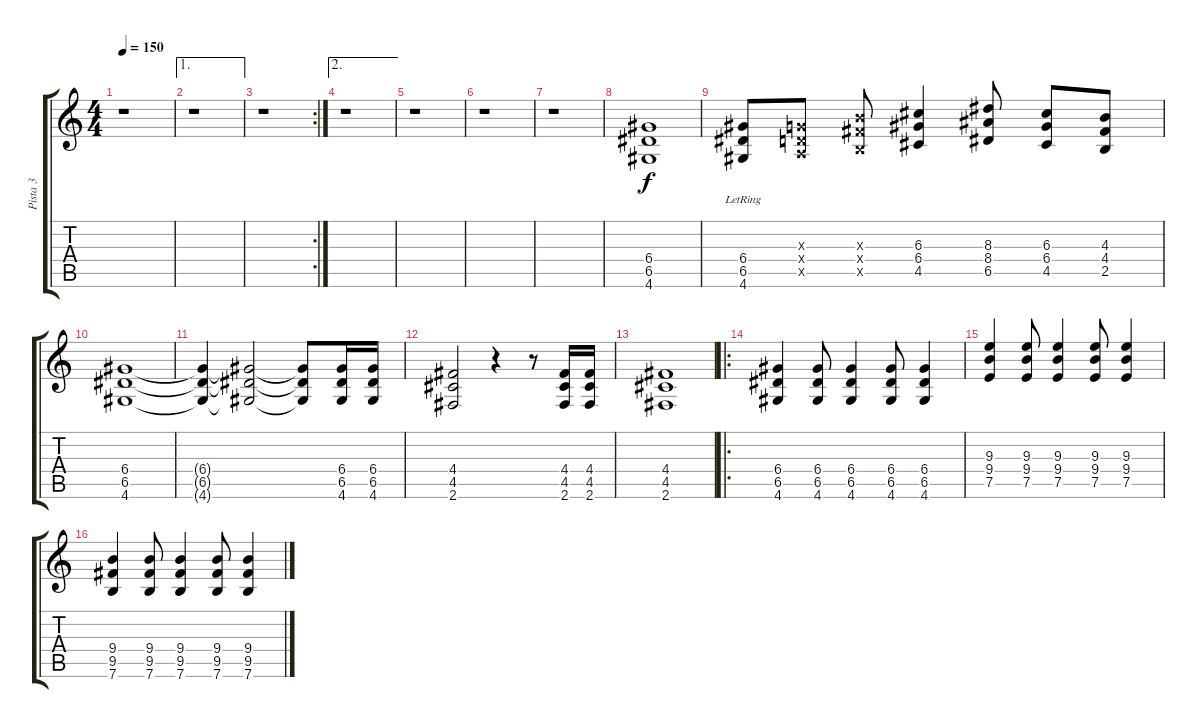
\track ("Pista 3" "Pista 3") {instrument distortionguitar}
\staff {score tabs}
\tuning (E4 B3 G3 D3 A2 E2) {hide}
\ts (4 4)
\tempo 150
\clef g2
\ks c
r.1{dy f} |
\ae 1
r.1 |
\rc 2
r.1 |
\ae 2
r.1 |
r.1 |
r.1 |
r.1{volume 0} |
(6.4 6.5 4.6).1{volume 9} |
(6.4{lr} 6.5{lr} 4.6{lr}).8{volume 10} (0.3{x} 0.4{x} 0.5{x}).8 (4.3{x} 4.4{x} 2.5{x}).8 (6.3 6.4 4.5).4 (8.3 8.4 6.5).8 (6.3 6.4 4.5).8 (4.3 4.4 2.5).8 |
(6.4 6.5 4.6).1 |
(6.4{t} 6.5{t} 4.6{t}).4 (6.4{t} 6.5{t} 4.6{t}).2 (6.4{t} 6.5{t} 4.6{t}).8 (6.4 6.5 4.6).16 (6.4 6.5 4.6).16 |
(4.4 4.5 2.6).2 r.4 r.8 (4.4 4.5 2.6).16 (4.4 4.5 2.6).16 |
(4.4 4.5 2.6).1 |
\ro
(6.4 6.5 4.6).4{volume 12} (6.4 6.5 4.6).8 (6.4 6.5 4.6).4 (6.4 6.5 4.6).8 (6.4 6.5 4.6).4 |
(9.3 9.4 7.5).4 (9.3 9.4 7.5).8 (9.3 9.4 7.5).4 (9.3 9.4 7.5).8 (9.3 9.4 7.5).4 |
(9.4 9.5 7.6).4 (9.4 9.5 7.6).8 (9.4 9.5 7.6).4 (9.4 9.5 7.6).8 (9.4 9.5 7.6).4
